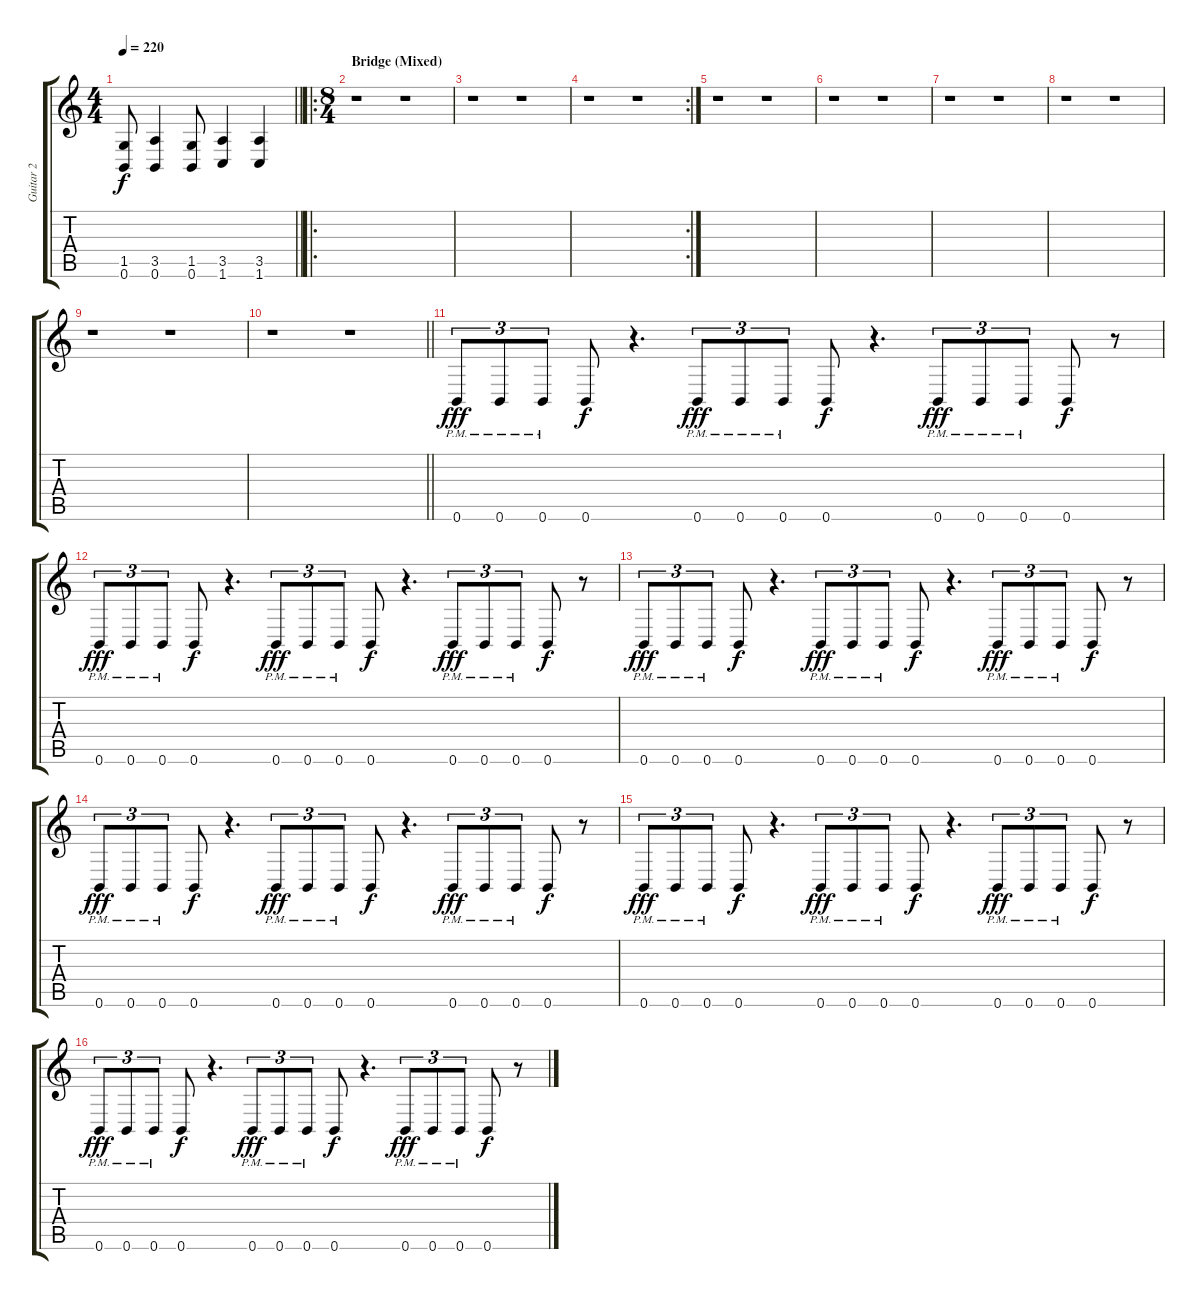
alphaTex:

\track ("Guitar 2" "Guitar 2") {instrument overdrivenguitar}
\staff {score tabs}
\tuning (Db4 Ab3 E3 B2 Gb2 B1) {hide}
\ts (4 4)
\tempo 220
\clef g2
\barLineRight lightlight
\ks c
(1.5{t} 0.6{t}).8{dy f} (3.5 0.6).4 (1.5 0.6).8 (3.5 1.6).4 (3.5 1.6).4 |
\ro
\ts (8 4)
\section ("" "Bridge (Mixed)")
r.1 r.1 |
r.1 r.1 |
\rc 2
r.1 r.1 |
r.1 r.1 |
r.1 r.1 |
r.1 r.1 |
r.1 r.1 |
r.1 r.1 |
\barLineRight lightlight
r.1 r.1 |
0.6{pm}.8{tu (3 2) dy fff} 0.6{pm}.8{tu (3 2)} 0.6{pm}.8{tu (3 2)} 0.6.8{dy f} r.4{d} 0.6{pm}.8{tu (3 2) dy fff} 0.6{pm}.8{tu (3 2)} 0.6{pm}.8{tu (3 2)} 0.6.8{dy f} r.4{d} 0.6{pm}.8{tu (3 2) dy fff} 0.6{pm}.8{tu (3 2)} 0.6{pm}.8{tu (3 2)} 0.6.8{dy f} r.8 |
0.6{pm}.8{tu (3 2) dy fff} 0.6{pm}.8{tu (3 2)} 0.6{pm}.8{tu (3 2)} 0.6.8{dy f} r.4{d} 0.6{pm}.8{tu (3 2) dy fff} 0.6{pm}.8{tu (3 2)} 0.6{pm}.8{tu (3 2)} 0.6.8{dy f} r.4{d} 0.6{pm}.8{tu (3 2) dy fff} 0.6{pm}.8{tu (3 2)} 0.6{pm}.8{tu (3 2)} 0.6.8{dy f} r.8 |
0.6{pm}.8{tu (3 2) dy fff} 0.6{pm}.8{tu (3 2)} 0.6{pm}.8{tu (3 2)} 0.6.8{dy f} r.4{d} 0.6{pm}.8{tu (3 2) dy fff} 0.6{pm}.8{tu (3 2)} 0.6{pm}.8{tu (3 2)} 0.6.8{dy f} r.4{d} 0.6{pm}.8{tu (3 2) dy fff} 0.6{pm}.8{tu (3 2)} 0.6{pm}.8{tu (3 2)} 0.6.8{dy f} r.8 |
0.6{pm}.8{tu (3 2) dy fff} 0.6{pm}.8{tu (3 2)} 0.6{pm}.8{tu (3 2)} 0.6.8{dy f} r.4{d} 0.6{pm}.8{tu (3 2) dy fff} 0.6{pm}.8{tu (3 2)} 0.6{pm}.8{tu (3 2)} 0.6.8{dy f} r.4{d} 0.6{pm}.8{tu (3 2) dy fff} 0.6{pm}.8{tu (3 2)} 0.6{pm}.8{tu (3 2)} 0.6.8{dy f} r.8 |
0.6{pm}.8{tu (3 2) dy fff} 0.6{pm}.8{tu (3 2)} 0.6{pm}.8{tu (3 2)} 0.6.8{dy f} r.4{d} 0.6{pm}.8{tu (3 2) dy fff} 0.6{pm}.8{tu (3 2)} 0.6{pm}.8{tu (3 2)} 0.6.8{dy f} r.4{d} 0.6{pm}.8{tu (3 2) dy fff} 0.6{pm}.8{tu (3 2)} 0.6{pm}.8{tu (3 2)} 0.6.8{dy f} r.8 |
0.6{pm}.8{tu (3 2) dy fff} 0.6{pm}.8{tu (3 2)} 0.6{pm}.8{tu (3 2)} 0.6.8{dy f} r.4{d} 0.6{pm}.8{tu (3 2) dy fff} 0.6{pm}.8{tu (3 2)} 0.6{pm}.8{tu (3 2)} 0.6.8{dy f} r.4{d} 0.6{pm}.8{tu (3 2) dy fff} 0.6{pm}.8{tu (3 2)} 0.6{pm}.8{tu (3 2)} 0.6.8{dy f} r.8
